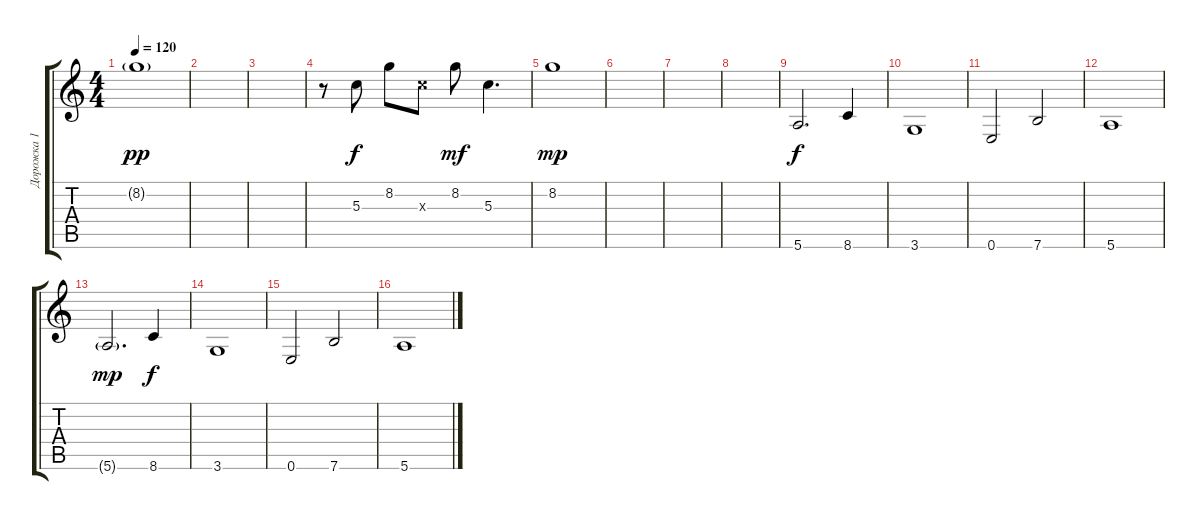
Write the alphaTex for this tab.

\track ("Дорожка 1" "Дорожка 1") {instrument distortionguitar}
\staff {score tabs}
\tuning (E4 B3 G3 D3 A2 E2) {hide}
\ts (4 4)
\tempo 120
\clef g2
\ks c
8.2{g}.1{dy pp} |
|
|
r.8 5.3.8{dy f} 8.2.8 5.3{x}.8 8.2.8{dy mf} 5.3.4{d} |
8.2.1{dy mp} |
|
|
|
5.6.2{d dy f} 8.6.4 |
3.6.1 |
0.6.2 7.6.2 |
5.6.1 |
5.6{g}.2{d dy mp} 8.6.4{dy f} |
3.6.1 |
0.6.2 7.6.2 |
5.6.1
